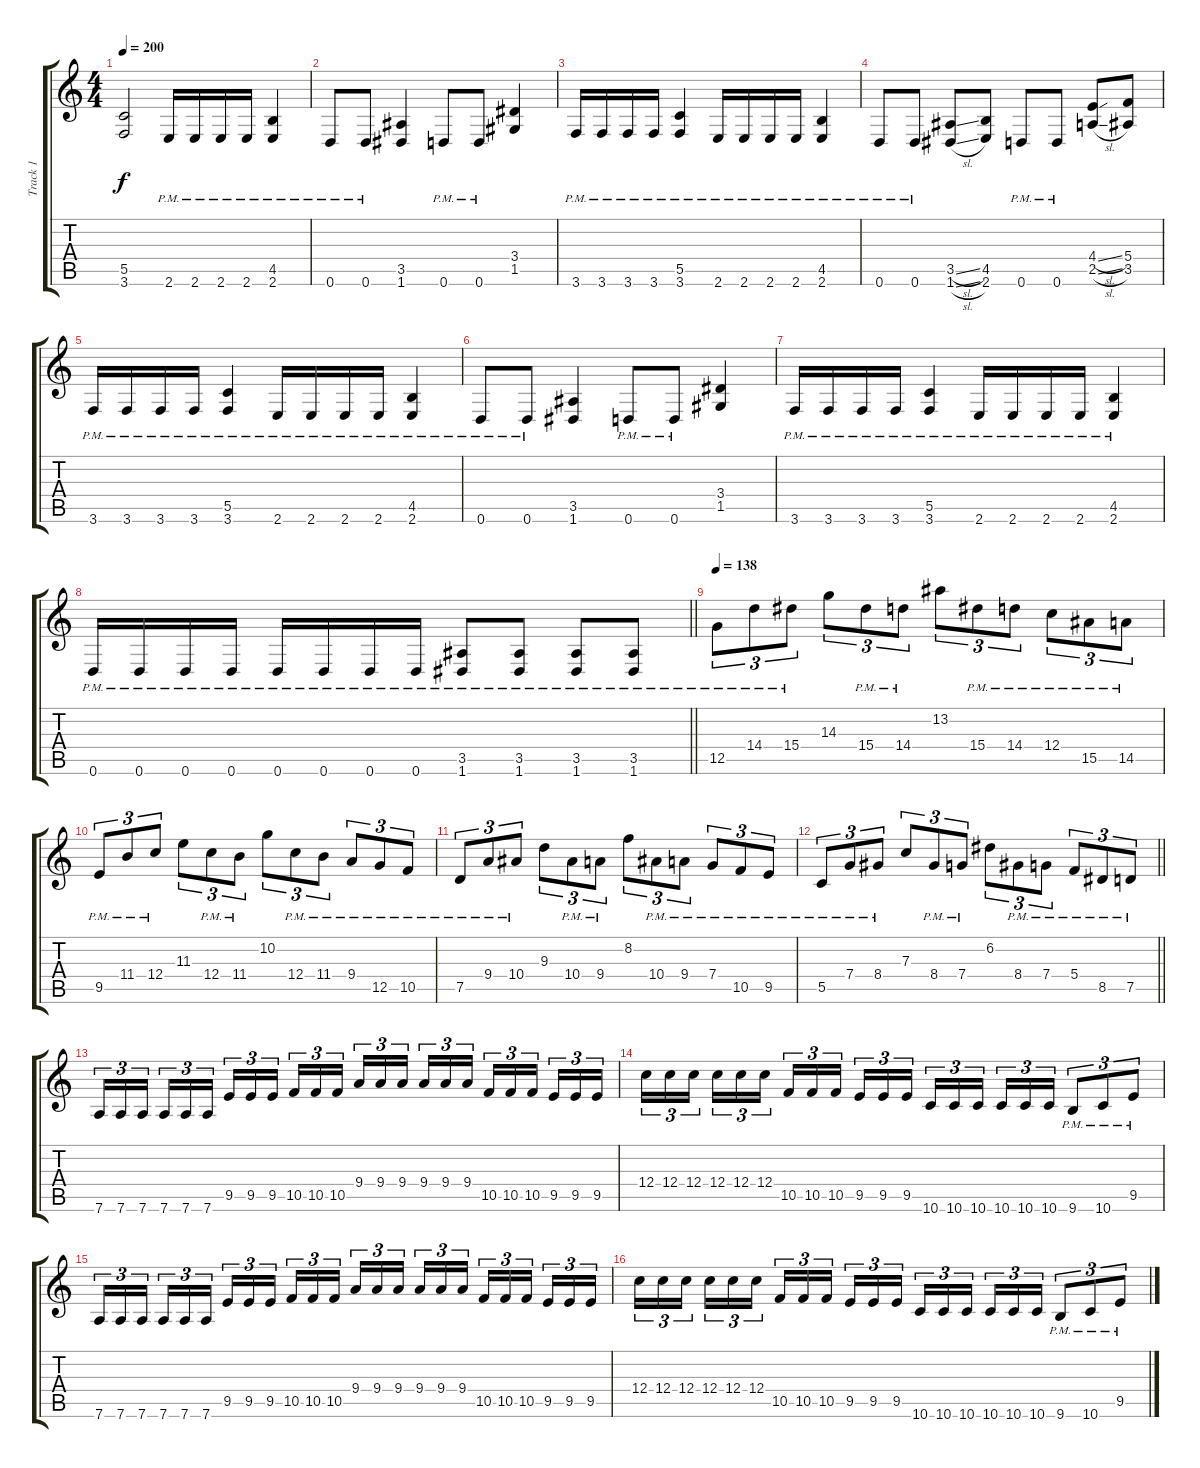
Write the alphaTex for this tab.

\track ("Track 1" "Track 1") {instrument distortionguitar}
\staff {score tabs}
\tuning (D4 A3 F3 C3 G2 D2) {hide}
\ts (4 4)
\tempo 200
\clef g2
\ks c
(5.5 3.6).2{dy f} 2.6{pm}.16 2.6{pm}.16 2.6{pm}.16 2.6{pm}.16 (4.5{pm} 2.6{pm}).4 |
0.6{pm}.8 0.6{pm}.8 (3.5 1.6).4 0.6{pm}.8 0.6{pm}.8 (3.4 1.5).4 |
3.6{pm}.16 3.6{pm}.16 3.6{pm}.16 3.6{pm}.16 (5.5{pm} 3.6{pm}).4 2.6{pm}.16 2.6{pm}.16 2.6{pm}.16 2.6{pm}.16 (4.5{pm} 2.6{pm}).4 |
0.6{pm}.8 0.6{pm}.8 (3.5{sl} 1.6{sl}).8 (4.5 2.6).8 0.6{pm}.8 0.6{pm}.8 (4.4{sl} 2.5{sl}).8 (5.4 3.5).8 |
3.6{pm}.16 3.6{pm}.16 3.6{pm}.16 3.6{pm}.16 (5.5{pm} 3.6{pm}).4 2.6{pm}.16 2.6{pm}.16 2.6{pm}.16 2.6{pm}.16 (4.5{pm} 2.6{pm}).4 |
0.6{pm}.8 0.6{pm}.8 (3.5 1.6).4 0.6{pm}.8 0.6{pm}.8 (3.4 1.5).4 |
3.6{pm}.16 3.6{pm}.16 3.6{pm}.16 3.6{pm}.16 (5.5{pm} 3.6{pm}).4 2.6{pm}.16 2.6{pm}.16 2.6{pm}.16 2.6{pm}.16 (4.5{pm} 2.6{pm}).4 |
\barLineRight lightlight
0.6{pm}.16 0.6{pm}.16 0.6{pm}.16 0.6{pm}.16 0.6{pm}.16 0.6{pm}.16 0.6{pm}.16 0.6{pm}.16 (3.5{pm} 1.6{pm}).8 (3.5{pm} 1.6{pm}).8 (3.5{pm} 1.6{pm}).8 (3.5{pm} 1.6{pm}).8 |
\section ("" "")
\tempo 138
12.5{pm}.8{tu (3 2)} 14.4{pm}.8{tu (3 2)} 15.4{pm}.8{tu (3 2)} 14.3.8{tu (3 2)} 15.4{pm}.8{tu (3 2)} 14.4{pm}.8{tu (3 2)} 13.2.8{tu (3 2)} 15.4{pm}.8{tu (3 2)} 14.4{pm}.8{tu (3 2)} 12.4{pm}.8{tu (3 2)} 15.5{pm}.8{tu (3 2)} 14.5{pm}.8{tu (3 2)} |
9.5{pm}.8{tu (3 2)} 11.4{pm}.8{tu (3 2)} 12.4{pm}.8{tu (3 2)} 11.3.8{tu (3 2)} 12.4{pm}.8{tu (3 2)} 11.4{pm}.8{tu (3 2)} 10.2.8{tu (3 2)} 12.4{pm}.8{tu (3 2)} 11.4{pm}.8{tu (3 2)} 9.4{pm}.8{tu (3 2)} 12.5{pm}.8{tu (3 2)} 10.5{pm}.8{tu (3 2)} |
7.5{pm}.8{tu (3 2)} 9.4{pm}.8{tu (3 2)} 10.4{pm}.8{tu (3 2)} 9.3.8{tu (3 2)} 10.4{pm}.8{tu (3 2)} 9.4{pm}.8{tu (3 2)} 8.2.8{tu (3 2)} 10.4{pm}.8{tu (3 2)} 9.4{pm}.8{tu (3 2)} 7.4{pm}.8{tu (3 2)} 10.5{pm}.8{tu (3 2)} 9.5{pm}.8{tu (3 2)} |
\barLineRight lightlight
5.5{pm}.8{tu (3 2)} 7.4{pm}.8{tu (3 2)} 8.4{pm}.8{tu (3 2)} 7.3.8{tu (3 2)} 8.4{pm}.8{tu (3 2)} 7.4{pm}.8{tu (3 2)} 6.2.8{tu (3 2)} 8.4{pm}.8{tu (3 2)} 7.4{pm}.8{tu (3 2)} 5.4{pm}.8{tu (3 2)} 8.5{pm}.8{tu (3 2)} 7.5{pm}.8{tu (3 2)} |
\section ("" "")
7.6.16{tu (3 2)} 7.6.16{tu (3 2)} 7.6.16{tu (3 2) beam splitsecondary} 7.6.16{tu (3 2)} 7.6.16{tu (3 2)} 7.6.16{tu (3 2)} 9.5.16{tu (3 2)} 9.5.16{tu (3 2)} 9.5.16{tu (3 2) beam splitsecondary} 10.5.16{tu (3 2)} 10.5.16{tu (3 2)} 10.5.16{tu (3 2)} 9.4.16{tu (3 2)} 9.4.16{tu (3 2)} 9.4.16{tu (3 2) beam splitsecondary} 9.4.16{tu (3 2)} 9.4.16{tu (3 2)} 9.4.16{tu (3 2)} 10.5.16{tu (3 2)} 10.5.16{tu (3 2)} 10.5.16{tu (3 2) beam splitsecondary} 9.5.16{tu (3 2)} 9.5.16{tu (3 2)} 9.5.16{tu (3 2)} |
12.4.16{tu (3 2)} 12.4.16{tu (3 2)} 12.4.16{tu (3 2) beam splitsecondary} 12.4.16{tu (3 2)} 12.4.16{tu (3 2)} 12.4.16{tu (3 2)} 10.5.16{tu (3 2)} 10.5.16{tu (3 2)} 10.5.16{tu (3 2) beam splitsecondary} 9.5.16{tu (3 2)} 9.5.16{tu (3 2)} 9.5.16{tu (3 2)} 10.6.16{tu (3 2)} 10.6.16{tu (3 2)} 10.6.16{tu (3 2) beam splitsecondary} 10.6.16{tu (3 2)} 10.6.16{tu (3 2)} 10.6.16{tu (3 2)} 9.6{pm}.8{tu (3 2)} 10.6{pm}.8{tu (3 2)} 9.5{pm}.8{tu (3 2)} |
7.6.16{tu (3 2)} 7.6.16{tu (3 2)} 7.6.16{tu (3 2) beam splitsecondary} 7.6.16{tu (3 2)} 7.6.16{tu (3 2)} 7.6.16{tu (3 2)} 9.5.16{tu (3 2)} 9.5.16{tu (3 2)} 9.5.16{tu (3 2) beam splitsecondary} 10.5.16{tu (3 2)} 10.5.16{tu (3 2)} 10.5.16{tu (3 2)} 9.4.16{tu (3 2)} 9.4.16{tu (3 2)} 9.4.16{tu (3 2) beam splitsecondary} 9.4.16{tu (3 2)} 9.4.16{tu (3 2)} 9.4.16{tu (3 2)} 10.5.16{tu (3 2)} 10.5.16{tu (3 2)} 10.5.16{tu (3 2) beam splitsecondary} 9.5.16{tu (3 2)} 9.5.16{tu (3 2)} 9.5.16{tu (3 2)} |
12.4.16{tu (3 2)} 12.4.16{tu (3 2)} 12.4.16{tu (3 2) beam splitsecondary} 12.4.16{tu (3 2)} 12.4.16{tu (3 2)} 12.4.16{tu (3 2)} 10.5.16{tu (3 2)} 10.5.16{tu (3 2)} 10.5.16{tu (3 2) beam splitsecondary} 9.5.16{tu (3 2)} 9.5.16{tu (3 2)} 9.5.16{tu (3 2)} 10.6.16{tu (3 2)} 10.6.16{tu (3 2)} 10.6.16{tu (3 2) beam splitsecondary} 10.6.16{tu (3 2)} 10.6.16{tu (3 2)} 10.6.16{tu (3 2)} 9.6{pm}.8{tu (3 2)} 10.6{pm}.8{tu (3 2)} 9.5{pm}.8{tu (3 2)}
